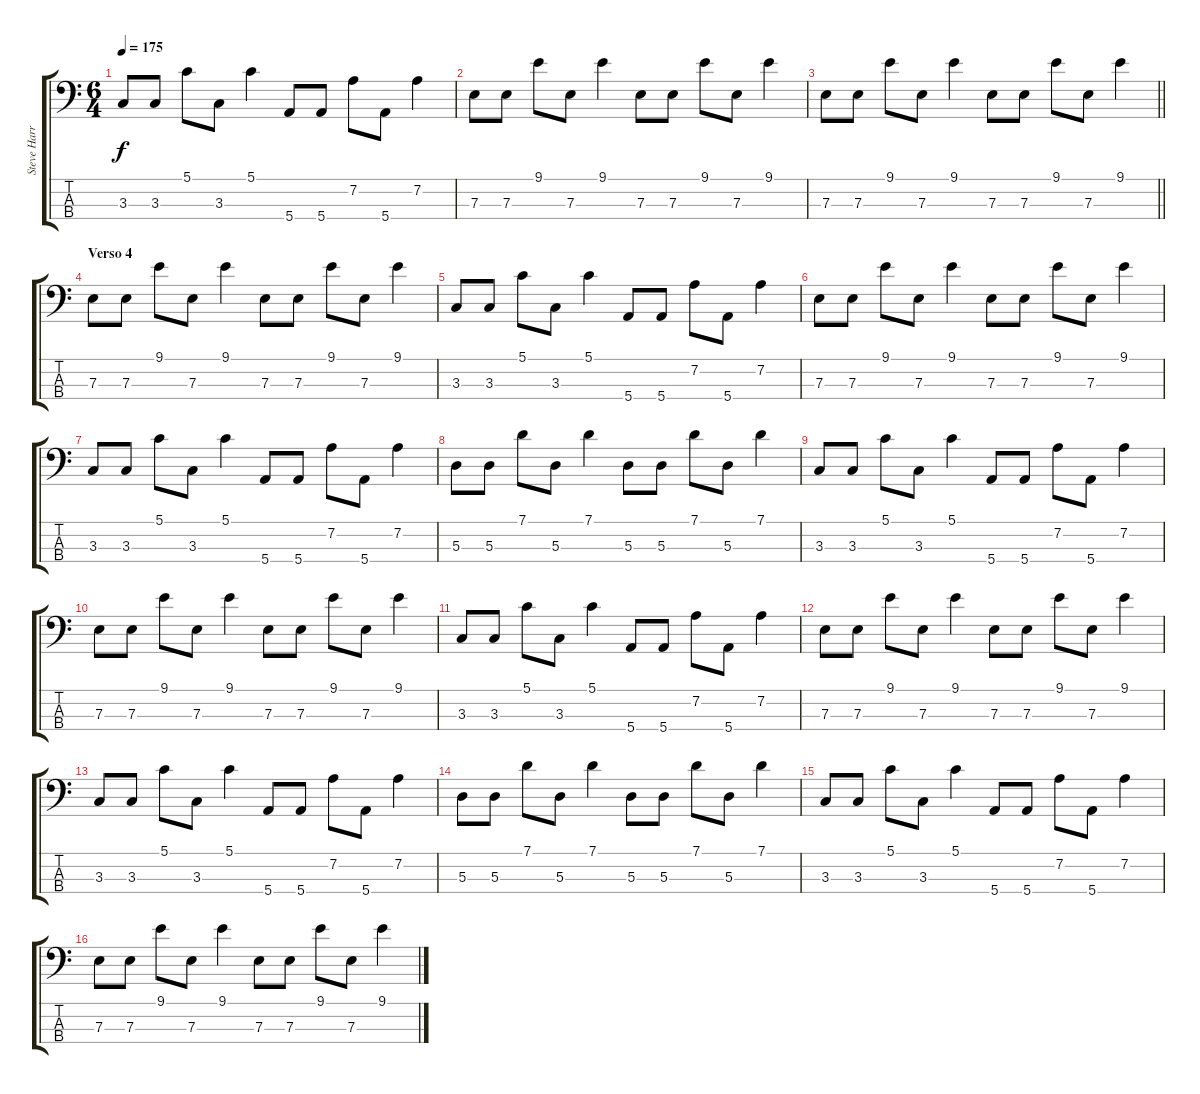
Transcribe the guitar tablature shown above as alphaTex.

\track ("Steve Harris" "Steve Harr") {instrument electricbassfinger}
\staff {score tabs}
\tuning (G2 D2 A1 E1) {hide}
\ts (6 4)
\tempo 175
\clef f4
\ks c
3.3.8{dy f} 3.3.8 5.1.8 3.3.8 5.1.4 5.4.8 5.4.8 7.2.8 5.4.8 7.2.4 |
7.3.8 7.3.8 9.1.8 7.3.8 9.1.4 7.3.8 7.3.8 9.1.8 7.3.8 9.1.4 |
\barLineRight lightlight
7.3.8 7.3.8 9.1.8 7.3.8 9.1.4 7.3.8 7.3.8 9.1.8 7.3.8 9.1.4 |
\section ("" "Verso 4")
7.3.8 7.3.8 9.1.8 7.3.8 9.1.4 7.3.8 7.3.8 9.1.8 7.3.8 9.1.4 |
3.3.8 3.3.8 5.1.8 3.3.8 5.1.4 5.4.8 5.4.8 7.2.8 5.4.8 7.2.4 |
7.3.8 7.3.8 9.1.8 7.3.8 9.1.4 7.3.8 7.3.8 9.1.8 7.3.8 9.1.4 |
3.3.8 3.3.8 5.1.8 3.3.8 5.1.4 5.4.8 5.4.8 7.2.8 5.4.8 7.2.4 |
5.3.8 5.3.8 7.1.8 5.3.8 7.1.4 5.3.8 5.3.8 7.1.8 5.3.8 7.1.4 |
3.3.8 3.3.8 5.1.8 3.3.8 5.1.4 5.4.8 5.4.8 7.2.8 5.4.8 7.2.4 |
7.3.8 7.3.8 9.1.8 7.3.8 9.1.4 7.3.8 7.3.8 9.1.8 7.3.8 9.1.4 |
3.3.8 3.3.8 5.1.8 3.3.8 5.1.4 5.4.8 5.4.8 7.2.8 5.4.8 7.2.4 |
7.3.8 7.3.8 9.1.8 7.3.8 9.1.4 7.3.8 7.3.8 9.1.8 7.3.8 9.1.4 |
3.3.8 3.3.8 5.1.8 3.3.8 5.1.4 5.4.8 5.4.8 7.2.8 5.4.8 7.2.4 |
5.3.8 5.3.8 7.1.8 5.3.8 7.1.4 5.3.8 5.3.8 7.1.8 5.3.8 7.1.4 |
3.3.8 3.3.8 5.1.8 3.3.8 5.1.4 5.4.8 5.4.8 7.2.8 5.4.8 7.2.4 |
7.3.8 7.3.8 9.1.8 7.3.8 9.1.4 7.3.8 7.3.8 9.1.8 7.3.8 9.1.4
